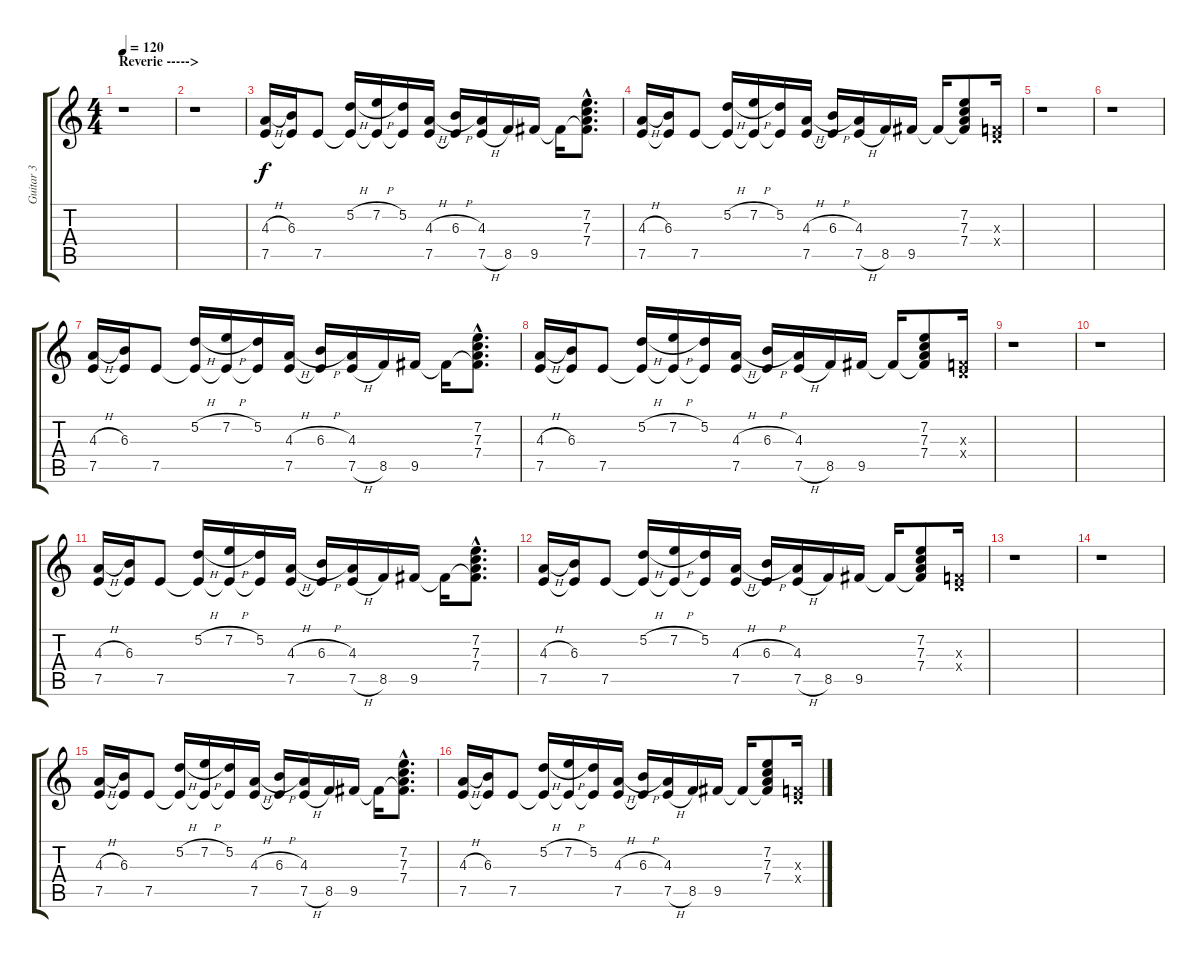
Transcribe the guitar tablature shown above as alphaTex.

\track ("Guitar 3" "Guitar 3") {instrument overdrivenguitar}
\staff {score tabs}
\tuning (E4 A3 F3 D3 A2 D2) {hide}
\ts (4 4)
\section ("" "Reverie ----->")
\tempo 120
\tempo 90
\tempo 120
\clef g2
\ks c
r.1{dy f instrument overdrivenguitar} |
r.1 |
(4.3{h} 7.5).16 (6.3 7.5{t}).16 7.5.8 (5.2{h} 7.5{t}).16 (7.2{h} 7.5{t}).16 (5.2 7.5{t}).16 (4.3{h} 7.5).16 (6.3{h} 7.5{t}).16 (4.3 7.5{h}).16 8.5.16 9.5.16 9.5{t}.16 (7.2{hac} 7.3{hac} 7.4{hac} 9.5{hac t}).8{d} |
(4.3{h} 7.5).16 (6.3 7.5{t}).16 7.5.8 (5.2{h} 7.5{t}).16 (7.2{h} 7.5{t}).16 (5.2 7.5{t}).16 (4.3{h} 7.5).16 (6.3{h} 7.5{t}).16 (4.3 7.5{h}).16 8.5.16 9.5.16 9.5{t}.16 (7.2 7.3 7.4 9.5{t}).8 (0.3{x} 0.4{x}).16 |
r.1 |
r.1 |
(4.3{h} 7.5).16 (6.3 7.5{t}).16 7.5.8 (5.2{h} 7.5{t}).16 (7.2{h} 7.5{t}).16 (5.2 7.5{t}).16 (4.3{h} 7.5).16 (6.3{h} 7.5{t}).16 (4.3 7.5{h}).16 8.5.16 9.5.16 9.5{t}.16 (7.2{hac} 7.3{hac} 7.4{hac} 9.5{hac t}).8{d} |
(4.3{h} 7.5).16 (6.3 7.5{t}).16 7.5.8 (5.2{h} 7.5{t}).16 (7.2{h} 7.5{t}).16 (5.2 7.5{t}).16 (4.3{h} 7.5).16 (6.3{h} 7.5{t}).16 (4.3 7.5{h}).16 8.5.16 9.5.16 9.5{t}.16 (7.2 7.3 7.4 9.5{t}).8 (0.3{x} 0.4{x}).16 |
r.1 |
r.1 |
(4.3{h} 7.5).16 (6.3 7.5{t}).16 7.5.8 (5.2{h} 7.5{t}).16 (7.2{h} 7.5{t}).16 (5.2 7.5{t}).16 (4.3{h} 7.5).16 (6.3{h} 7.5{t}).16 (4.3 7.5{h}).16 8.5.16 9.5.16 9.5{t}.16 (7.2{hac} 7.3{hac} 7.4{hac} 9.5{hac t}).8{d} |
(4.3{h} 7.5).16 (6.3 7.5{t}).16 7.5.8 (5.2{h} 7.5{t}).16 (7.2{h} 7.5{t}).16 (5.2 7.5{t}).16 (4.3{h} 7.5).16 (6.3{h} 7.5{t}).16 (4.3 7.5{h}).16 8.5.16 9.5.16 9.5{t}.16 (7.2 7.3 7.4 9.5{t}).8 (0.3{x} 0.4{x}).16 |
r.1 |
r.1 |
(4.3{h} 7.5).16 (6.3 7.5{t}).16 7.5.8 (5.2{h} 7.5{t}).16 (7.2{h} 7.5{t}).16 (5.2 7.5{t}).16 (4.3{h} 7.5).16 (6.3{h} 7.5{t}).16 (4.3 7.5{h}).16 8.5.16 9.5.16 9.5{t}.16 (7.2{hac} 7.3{hac} 7.4{hac} 9.5{hac t}).8{d} |
(4.3{h} 7.5).16 (6.3 7.5{t}).16 7.5.8 (5.2{h} 7.5{t}).16 (7.2{h} 7.5{t}).16 (5.2 7.5{t}).16 (4.3{h} 7.5).16 (6.3{h} 7.5{t}).16 (4.3 7.5{h}).16 8.5.16 9.5.16 9.5{t}.16 (7.2 7.3 7.4 9.5{t}).8 (0.3{x} 0.4{x}).16
